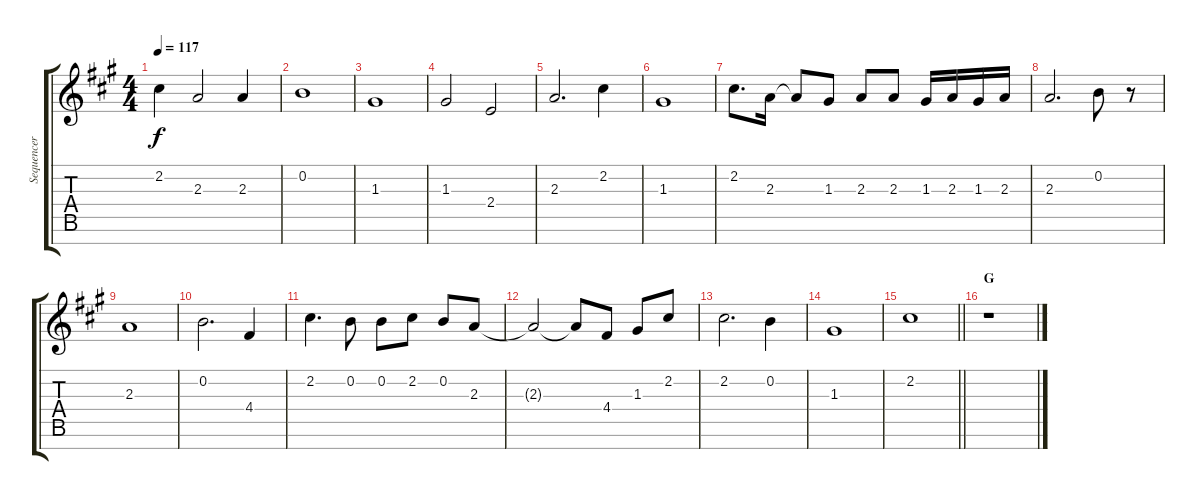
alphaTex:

\track ("Sequencer" "Sequencer") {instrument fx5brightness}
\staff {score tabs}
\tuning (E5 B4 G4 D4 A3 E3 B2) {hide}
\ts (4 4)
\tempo 117
\clef g2
\ks a
2.2.4{dy f} 2.3.2 2.3.4 |
0.2.1 |
1.3.1 |
1.3.2 2.4.2 |
2.3.2{d} 2.2.4 |
1.3.1 |
2.2.8{d} 2.3.16 2.3{t}.8 1.3.8 2.3.8 2.3.8 1.3.16 2.3.16 1.3.16 2.3.16 |
2.3.2{d} 0.2.8 r.8 |
2.3.1 |
0.2.2{d} 4.4.4 |
2.2.4{d} 0.2.8 0.2.8 2.2.8 0.2.8 2.3.8 |
2.3{t}.2 2.3{t}.8 4.4.8 1.3.8 2.2.8 |
2.2.2{d} 0.2.4 |
1.3.1 |
\barLineRight lightlight
2.2.1 |
\section ("" "G")
r.1
